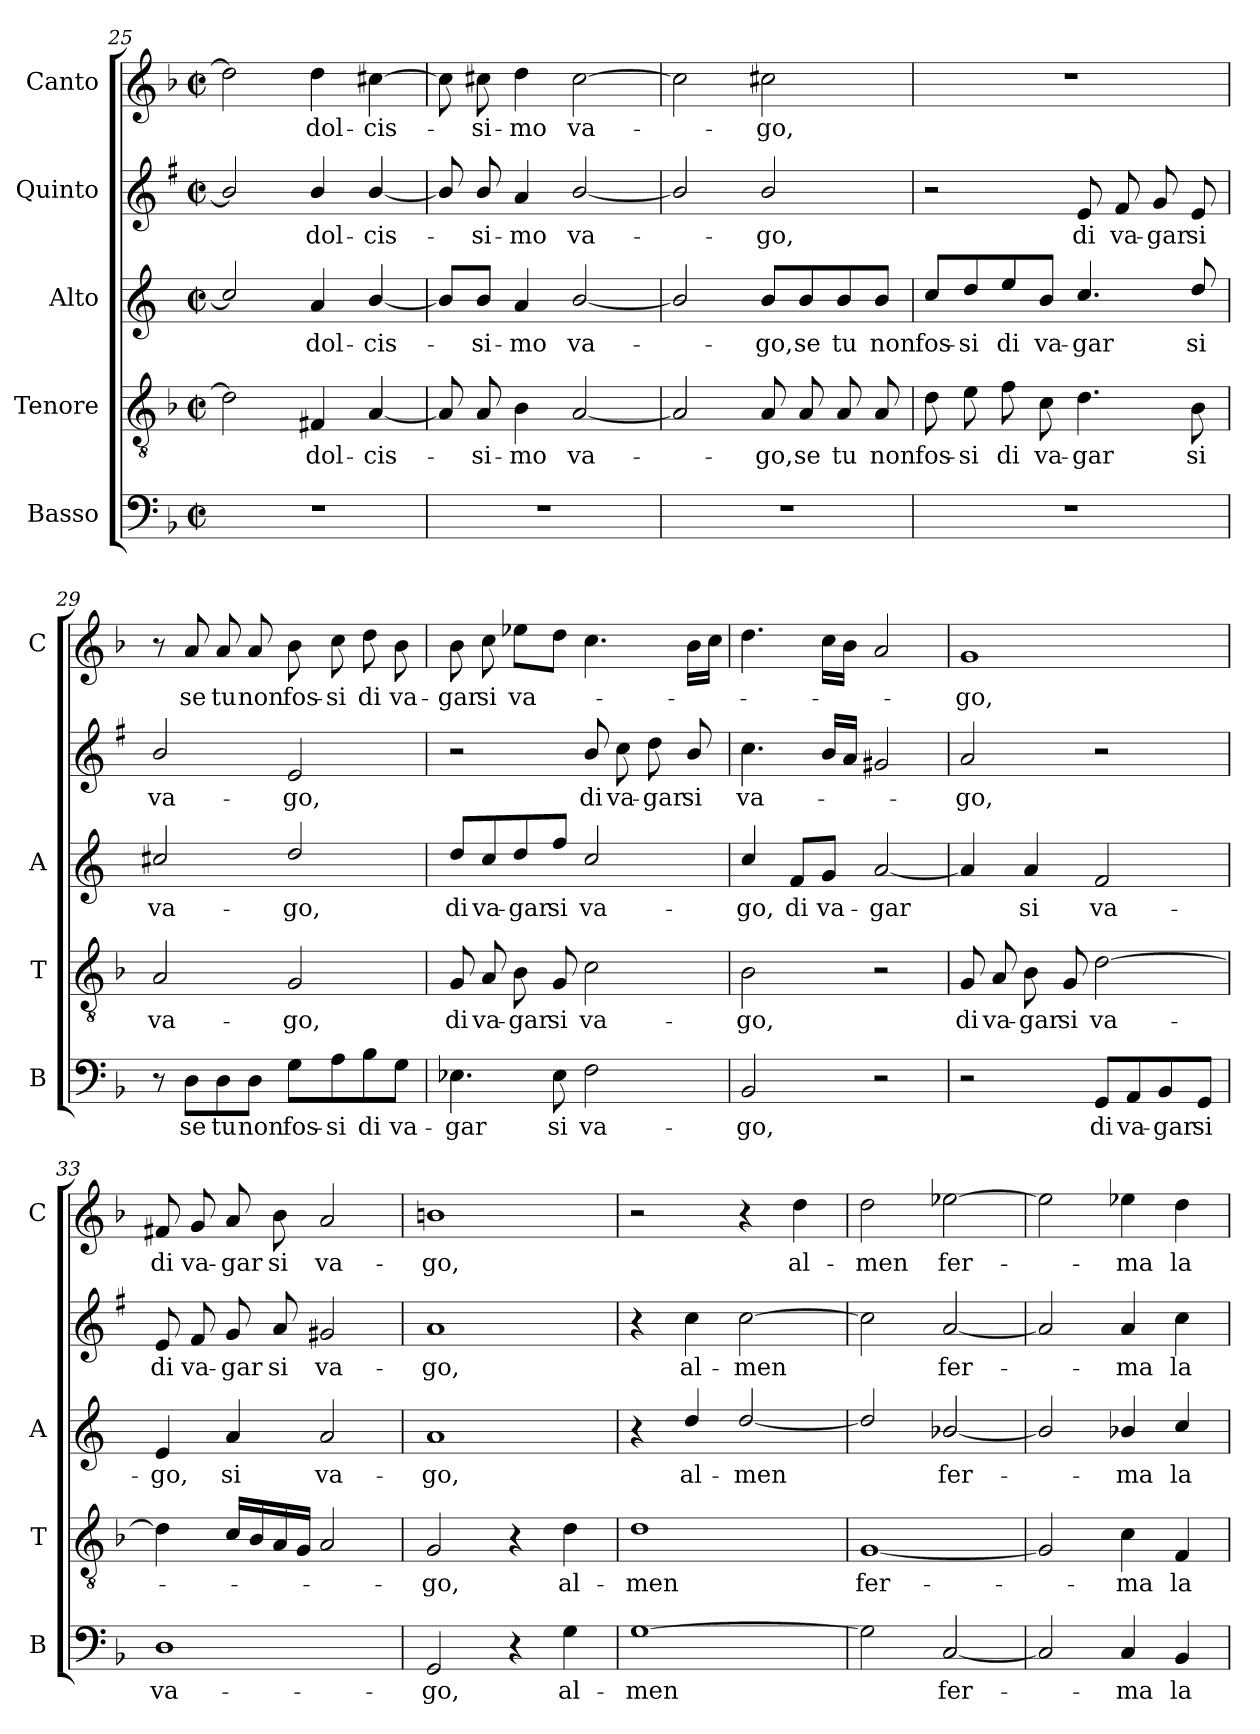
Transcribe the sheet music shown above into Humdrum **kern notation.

**kern	**text	**kern	**text	**kern	**text	**kern	**text	**kern	**text
*part5	*part5	*part4	*part4	*part3	*part3	*part2	*part2	*part1	*part1
*staff5	*staff5	*staff4	*staff4	*staff3	*staff3	*staff2	*staff2	*staff1	*staff1
*I"Basso	*	*I"Tenore	*	*I"Alto	*	*I"Quinto	*	*I"Canto	*
*I'B	*	*I'T	*	*I'A	*	*	*	*I'C	*
*clefF4	*	*clefGv2	*	*clefG2	*	*clefG2	*	*clefG2	*
*	*	*	*	*ITrd4c7	*	*ITrd1c2	*	*	*
*k[b-]	*	*k[b-]	*	*k[b-]	*	*k[b-]	*	*k[b-]	*
*F:	*	*F:	*	*F:	*	*F:	*	*F:	*
*M2/2	*	*M2/2	*	*M2/2	*	*M2/2	*	*M2/2	*
*met(c|)	*	*met(c|)	*	*met(c|)	*	*met(c|)	*	*met(c|)	*
=25	=25	=25	=25	=25	=25	=25	=25	=25	=25
1r	.	2d\]	.	2f/]	.	2a/]	.	2dd\]	.
!	!	!	!LO:LY:b	!	!LO:LY:b	!	!LO:LY:b	!	!LO:LY:b
.	.	4F#X/	dol-	4d/	dol-	4a/	dol-	4dd\	dol-
!	!	!	!LO:LY:b	!	!LO:LY:b	!	!LO:LY:b	!	!LO:LY:b
.	.	[4A/	-cis-	[4e/	-cis-	[4a/	-cis-	[4cc#X\	-cis-
=26	=26	=26	=26	=26	=26	=26	=26	=26	=26
1r	.	8A/]	.	8e/L]	.	8a/]	.	8cc#\]	.
!	!	!	!LO:LY:b	!	!LO:LY:b	!	!LO:LY:b	!	!LO:LY:b
.	.	8A/	-si-	8e/J	-si-	8a/	-si-	8cc#X\	-si-
!	!	!	!LO:LY:b	!	!LO:LY:b	!	!LO:LY:b	!	!LO:LY:b
.	.	4B-\	-mo	4d/	-mo	4g/	-mo	4dd\	-mo
!	!	!	!LO:LY:b	!	!LO:LY:b	!	!LO:LY:b	!	!LO:LY:b
.	.	[2A/	va-	[2e/	va-	[2a/	va-	[2cc#\	va-
=27	=27	=27	=27	=27	=27	=27	=27	=27	=27
1r	.	2A/]	.	2e/]	.	2a/]	.	2cc#\]	.
!	!	!	!LO:LY:b	!	!LO:LY:b	!	!LO:LY:b	!	!LO:LY:b
.	.	8A/	-go,	8e/L	-go,	2a/	-go,	2cc#X\	-go,
!	!	!	!LO:LY:b	!	!LO:LY:b	!	!	!	!
.	.	8A/	se	8e/	se	.	.	.	.
!	!	!	!LO:LY:b	!	!LO:LY:b	!	!	!	!
.	.	8A/	tu	8e/	tu	.	.	.	.
!	!	!	!LO:LY:b	!	!LO:LY:b	!	!	!	!
.	.	8A/	non	8e/J	non	.	.	.	.
=28	=28	=28	=28	=28	=28	=28	=28	=28	=28
!	!	!	!LO:LY:b	!	!LO:LY:b	!	!	!	!
1r	.	8d\	fos-	8f/L	fos-	2r	.	1r	.
!	!	!	!LO:LY:b	!	!LO:LY:b	!	!	!	!
.	.	8e\	-si	8g/	-si	.	.	.	.
!	!	!	!LO:LY:b	!	!LO:LY:b	!	!	!	!
.	.	8f\	di	8a/	di	.	.	.	.
!	!	!	!LO:LY:b	!	!LO:LY:b	!	!	!	!
.	.	8c\	va-	8e/J	va-	.	.	.	.
!	!	!	!LO:LY:b	!	!LO:LY:b	!	!LO:LY:b	!	!
.	.	4.d\	-gar	4.f/	-gar	8d/	di	.	.
!	!	!	!	!	!	!	!LO:LY:b	!	!
.	.	.	.	.	.	8e/	va-	.	.
!	!	!	!	!	!	!	!LO:LY:b	!	!
.	.	.	.	.	.	8f/	-gar	.	.
!	!	!	!LO:LY:b	!	!LO:LY:b	!	!LO:LY:b	!	!
.	.	8B-\	si	8g/	si	8d/	si	.	.
!!LO:LB:g=z
=29	=29	=29	=29	=29	=29	=29	=29	=29	=29
!	!	!	!LO:LY:b	!	!LO:LY:b	!	!LO:LY:b	!	!
8r	.	2A/	va-	2f#X/	va-	2a/	va-	8r	.
!	!LO:LY:b	!	!	!	!	!	!	!	!LO:LY:b
8D\L	se	.	.	.	.	.	.	8a/	se
!	!LO:LY:b	!	!	!	!	!	!	!	!LO:LY:b
8D\	tu	.	.	.	.	.	.	8a/	tu
!	!LO:LY:b	!	!	!	!	!	!	!	!LO:LY:b
8D\J	non	.	.	.	.	.	.	8a/	non
!	!LO:LY:b	!	!LO:LY:b	!	!LO:LY:b	!	!LO:LY:b	!	!LO:LY:b
8G\L	fos-	2G/	-go,	2g/	-go,	2d/	-go,	8b-\	fos-
!	!LO:LY:b	!	!	!	!	!	!	!	!LO:LY:b
8A\	-si	.	.	.	.	.	.	8cc\	-si
!	!LO:LY:b	!	!	!	!	!	!	!	!LO:LY:b
8B-\	di	.	.	.	.	.	.	8dd\	di
!	!LO:LY:b	!	!	!	!	!	!	!	!LO:LY:b
8G\J	va-	.	.	.	.	.	.	8b-\	va-
=30	=30	=30	=30	=30	=30	=30	=30	=30	=30
!	!LO:LY:b	!	!LO:LY:b	!	!LO:LY:b	!	!	!	!LO:LY:b
4.E-X\	-gar	8G/	di	8g/L	di	2r	.	8b-\	-gar
!	!	!	!LO:LY:b	!	!LO:LY:b	!	!	!	!LO:LY:b
.	.	8A/	va-	8f/	va-	.	.	8cc\	si
!	!	!	!LO:LY:b	!	!LO:LY:b	!	!	!	!LO:LY:b
.	.	8B-\	-gar	8g/	-gar	.	.	8ee-X\L	va-
!	!LO:LY:b	!	!LO:LY:b	!	!LO:LY:b	!	!	!	!
8E-\	si	8G/	si	8b-/J	si	.	.	8dd\J	.
!	!LO:LY:b	!	!LO:LY:b	!	!LO:LY:b	!	!LO:LY:b	!	!
2F\	va-	2c\	va-	2f/	va-	8a/	di	4.cc\	.
!	!	!	!	!	!	!	!LO:LY:b	!	!
.	.	.	.	.	.	8b-\	va-	.	.
!	!	!	!	!	!	!	!LO:LY:b	!	!
.	.	.	.	.	.	8cc\	-gar	.	.
!	!	!	!	!	!	!	!LO:LY:b	!	!
.	.	.	.	.	.	8a/	si	16b-\LL	.
.	.	.	.	.	.	.	.	16cc\JJ	.
=31	=31	=31	=31	=31	=31	=31	=31	=31	=31
!	!LO:LY:b	!	!LO:LY:b	!	!LO:LY:b	!	!LO:LY:b	!	!
2BB-/	-go,	2B-\	-go,	4f/	-go,	4.b-\	va-	4.dd\	.
!	!	!	!	!	!LO:LY:b	!	!	!	!
.	.	.	.	8B-/L	di	.	.	.	.
!	!	!	!	!	!LO:LY:b	!	!	!	!
.	.	.	.	8c/J	va-	16a/LL	.	16cc\LL	.
.	.	.	.	.	.	16g/JJ	.	16b-\JJ	.
!	!	!	!	!	!LO:LY:b	!	!	!	!
2r	.	2r	.	[2d/	-gar	2f#X/	.	2a/	.
=32	=32	=32	=32	=32	=32	=32	=32	=32	=32
!	!	!	!LO:LY:b	!	!	!	!LO:LY:b	!	!LO:LY:b
2r	.	8G/	di	4d/]	.	2g/	-go,	1g	-go,
!	!	!	!LO:LY:b	!	!	!	!	!	!
.	.	8A/	va-	.	.	.	.	.	.
!	!	!	!LO:LY:b	!	!LO:LY:b	!	!	!	!
.	.	8B-\	-gar	4d/	si	.	.	.	.
!	!	!	!LO:LY:b	!	!	!	!	!	!
.	.	8G/	si	.	.	.	.	.	.
!	!LO:LY:b	!	!LO:LY:b	!	!LO:LY:b	!	!	!	!
8GG/L	di	[2d\	va-	2B-/	va-	2r	.	.	.
!	!LO:LY:b	!	!	!	!	!	!	!	!
8AA/	va-	.	.	.	.	.	.	.	.
!	!LO:LY:b	!	!	!	!	!	!	!	!
8BB-/	-gar	.	.	.	.	.	.	.	.
!	!LO:LY:b	!	!	!	!	!	!	!	!
8GG/J	si	.	.	.	.	.	.	.	.
=33	=33	=33	=33	=33	=33	=33	=33	=33	=33
!	!LO:LY:b	!	!	!	!LO:LY:b	!	!LO:LY:b	!	!LO:LY:b
1D	va-	4d\]	.	4A/	-go,	8d/	di	8f#X/	di
!	!	!	!	!	!	!	!LO:LY:b	!	!LO:LY:b
.	.	.	.	.	.	8e/	va-	8g/	va-
!	!	!	!	!	!LO:LY:b	!	!LO:LY:b	!	!LO:LY:b
.	.	16c/LL	.	4d/	si	8f/	-gar	8a/	-gar
.	.	16B-/	.	.	.	.	.	.	.
!	!	!	!	!	!	!	!LO:LY:b	!	!LO:LY:b
.	.	16A/	.	.	.	8g/	si	8b-\	si
.	.	16G/JJ	.	.	.	.	.	.	.
!	!	!	!	!	!LO:LY:b	!	!LO:LY:b	!	!LO:LY:b
.	.	2A/	.	2d/	va-	2f#X/	va-	2a/	va-
!!LO:LB:g=z
=34	=34	=34	=34	=34	=34	=34	=34	=34	=34
!	!LO:LY:b	!	!LO:LY:b	!	!LO:LY:b	!	!LO:LY:b	!	!LO:LY:b
2GG/	-go,	2G/	-go,	1d	-go,	1g	-go,	1bn	-go,
4r	.	4r	.	.	.	.	.	.	.
!	!LO:LY:b	!	!LO:LY:b	!	!	!	!	!	!
4G\	al-	4d\	al-	.	.	.	.	.	.
=35	=35	=35	=35	=35	=35	=35	=35	=35	=35
!	!LO:LY:b	!	!LO:LY:b	!	!	!	!	!	!
[1G	-men	1d	-men	4r	.	4r	.	2r	.
!	!	!	!	!	!LO:LY:b	!	!LO:LY:b	!	!
.	.	.	.	4g/	al-	4b-\	al-	.	.
!	!	!	!	!	!LO:LY:b	!	!LO:LY:b	!	!
.	.	.	.	[2g/	-men	[2b-\	-men	4r	.
!	!	!	!	!	!	!	!	!	!LO:LY:b
.	.	.	.	.	.	.	.	4dd\	al-
=36	=36	=36	=36	=36	=36	=36	=36	=36	=36
!	!	!	!LO:LY:b	!	!	!	!	!	!LO:LY:b
2G\]	.	[1G	fer-	2g/]	.	2b-\]	.	2dd\	-men
!	!LO:LY:b	!	!	!	!LO:LY:b	!	!LO:LY:b	!	!LO:LY:b
[2C/	fer-	.	.	[2e-X/	fer-	[2g/	fer-	[2ee-X\	fer-
=37	=37	=37	=37	=37	=37	=37	=37	=37	=37
2C/]	.	2G/]	.	2e-/]	.	2g/]	.	2ee-\]	.
!	!LO:LY:b	!	!LO:LY:b	!	!LO:LY:b	!	!LO:LY:b	!	!LO:LY:b
4C/	-ma	4c\	-ma	4e-X/	-ma	4g/	-ma	4ee-X\	-ma
!	!LO:LY:b	!	!LO:LY:b	!	!LO:LY:b	!	!LO:LY:b	!	!LO:LY:b
4BB-/	la	4F/	la	4f/	la	4b-\	la	4dd\	la
=	=	=	=	=	=	=	=	=	=
*-	*-	*-	*-	*-	*-	*-	*-	*-	*-
